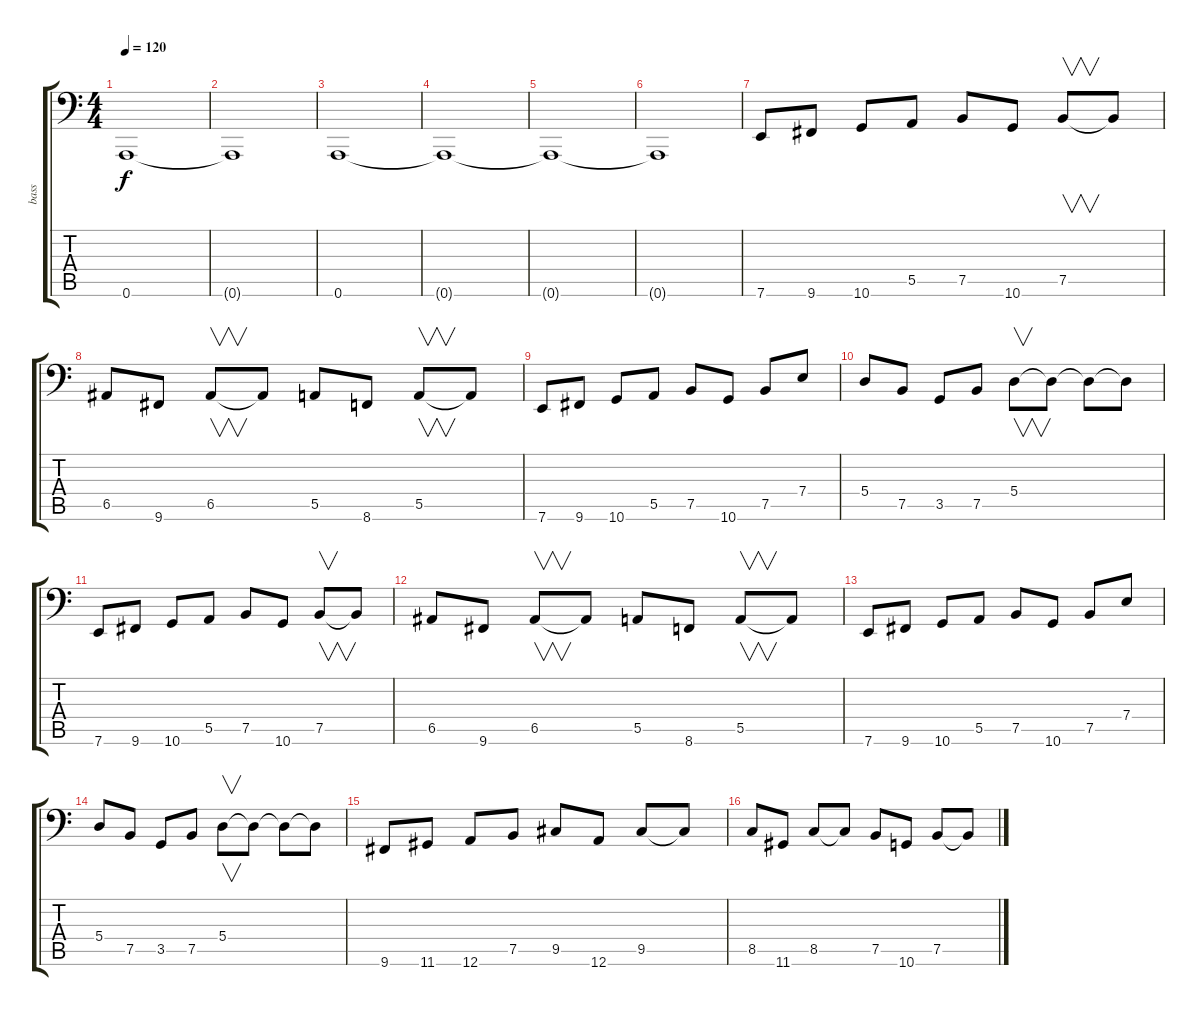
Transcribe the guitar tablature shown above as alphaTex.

\track ("bass" "bass") {instrument electricbasspick}
\staff {score tabs}
\tuning (C3 G2 D2 A1 E1 A0) {hide}
\ts (4 4)
\tempo 120
\clef f4
\ks c
0.6{t}.1{dy f} |
0.6{t}.1 |
0.6.1 |
0.6{t}.1 |
0.6{t}.1 |
0.6{t}.1 |
7.6.8 9.6.8 10.6.8 5.5.8 7.5.8 10.6.8 7.5.8{v} 7.5{t}.8 |
6.5.8 9.6.8 6.5.8{v} 6.5{t}.8 5.5.8 8.6.8 5.5.8{v} 5.5{t}.8 |
7.6.8 9.6.8 10.6.8 5.5.8 7.5.8 10.6.8 7.5.8 7.4.8 |
5.4.8 7.5.8 3.5.8 7.5.8 5.4.8{v} 5.4{t}.8 5.4{t}.8 5.4{t}.8 |
7.6.8 9.6.8 10.6.8 5.5.8 7.5.8 10.6.8 7.5.8{v} 7.5{t}.8 |
6.5.8 9.6.8 6.5.8{v} 6.5{t}.8 5.5.8 8.6.8 5.5.8{v} 5.5{t}.8 |
7.6.8 9.6.8 10.6.8 5.5.8 7.5.8 10.6.8 7.5.8 7.4.8 |
5.4.8 7.5.8 3.5.8 7.5.8 5.4.8{v} 5.4{t}.8 5.4{t}.8 5.4{t}.8 |
9.6.8 11.6.8 12.6.8 7.5.8 9.5.8 12.6.8 9.5.8 9.5{t}.8 |
8.5.8 11.6.8 8.5.8 8.5{t}.8 7.5.8 10.6.8 7.5.8 7.5{t}.8
